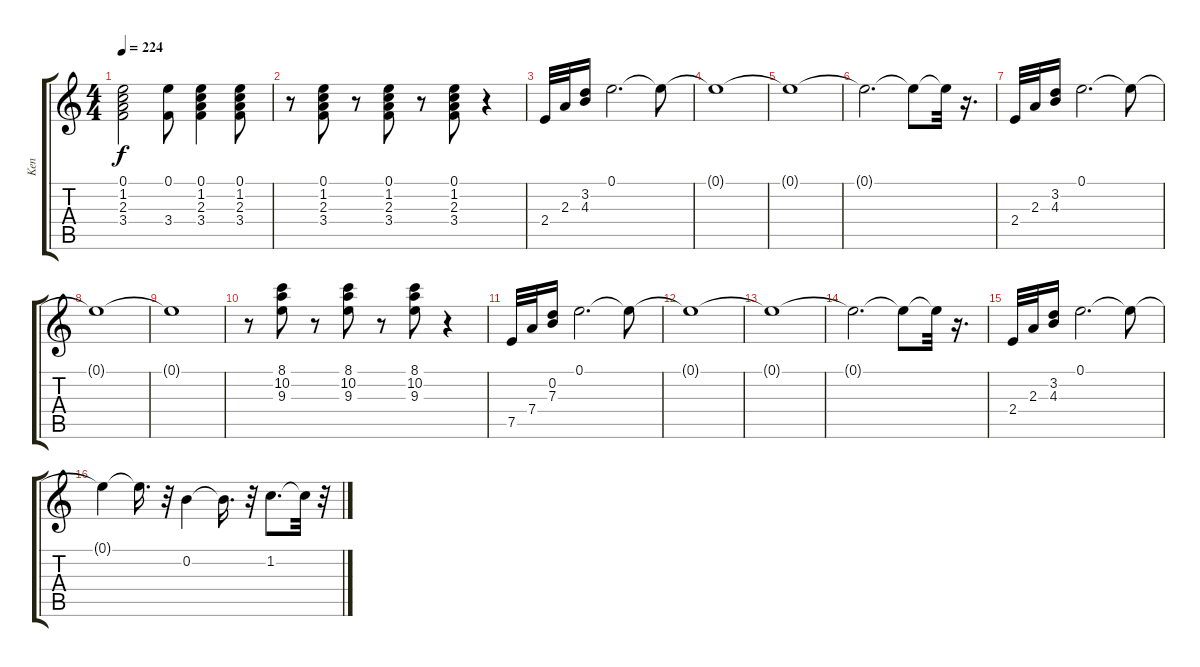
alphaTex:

\track ("Ken" "Ken") {instrument electricguitarjazz}
\staff {score tabs}
\tuning (E4 B3 G3 D3 A2 E2) {hide}
\ts (4 4)
\tempo 224
\clef g2
\ks c
(0.1 1.2 2.3 3.4).2{dy f} (0.1 3.4).8 (0.1 1.2 2.3 3.4).4 (0.1 1.2 2.3 3.4).8 |
r.8 (0.1 1.2 2.3 3.4).8 r.8 (0.1 1.2 2.3 3.4).8 r.8 (0.1 1.2 2.3 3.4).8 r.4 |
2.4.32 2.3.32 (3.2 4.3).16 0.1.2{d} 0.1{t}.8 |
0.1{t}.1 |
0.1{t}.1 |
0.1{t}.2{d} 0.1{t}.8 0.1{t}.32 r.16{d} |
2.4.32 2.3.32 (3.2 4.3).16 0.1.2{d} 0.1{t}.8 |
0.1{t}.1 |
0.1{t}.1 |
r.8 (8.1 10.2 9.3).8 r.8 (8.1 10.2 9.3).8 r.8 (8.1 10.2 9.3).8 r.4 |
7.5.32 7.4.32 (0.2 7.3).16 0.1.2{d} 0.1{t}.8 |
0.1{t}.1 |
0.1{t}.1 |
0.1{t}.2{d} 0.1{t}.8 0.1{t}.32 r.16{d} |
2.4.32 2.3.32 (3.2 4.3).16 0.1.2{d} 0.1{t}.8 |
0.1{t}.4 0.1{t}.16{d} r.32 0.2.4 0.2{t}.16{d} r.32 1.2.8{d} 1.2{t}.32 r.32
